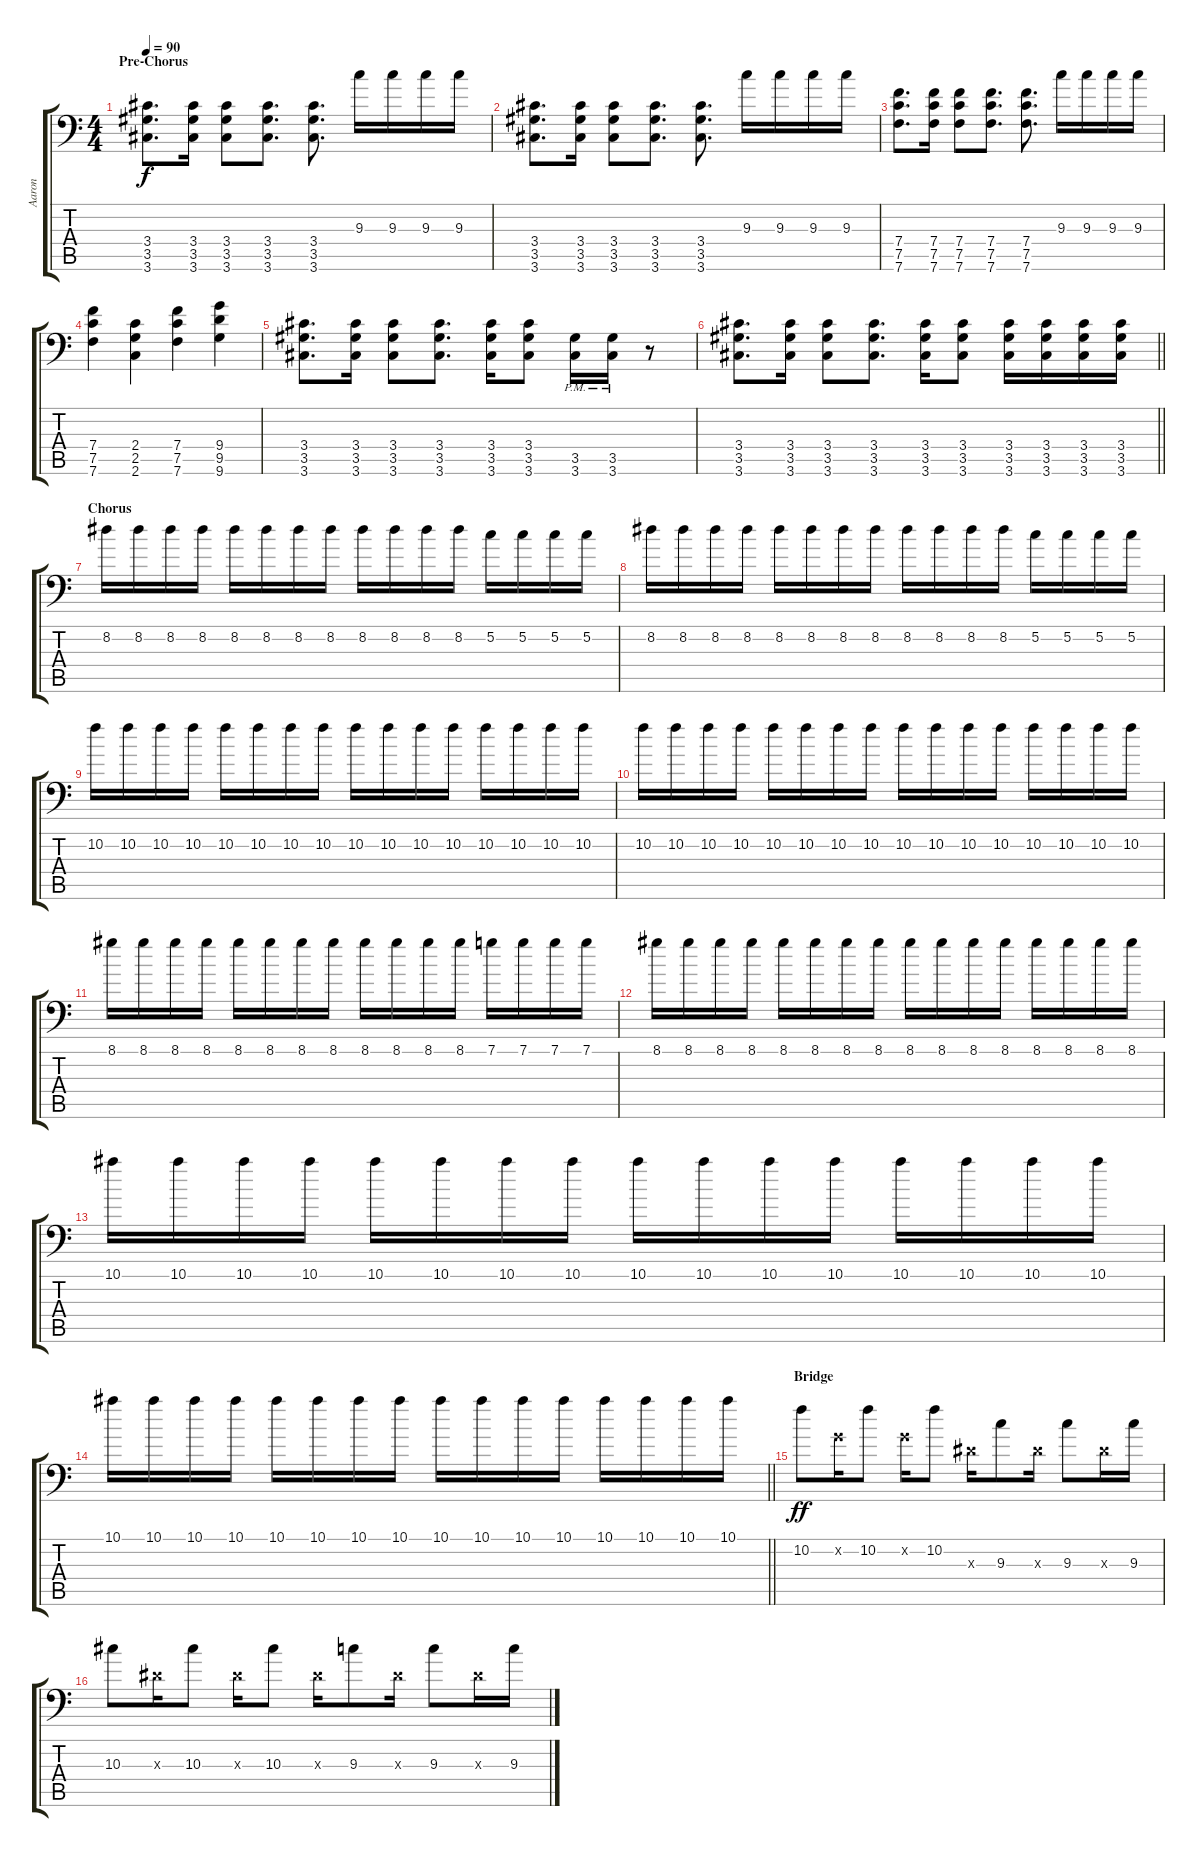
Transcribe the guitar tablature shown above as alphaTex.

\track ("Aaron" "Aaron") {instrument overdrivenguitar}
\staff {score tabs}
\tuning (C4 G3 Eb3 Bb2 F2 Bb1) {hide}
\ts (4 4)
\section ("" "Pre-Chorus")
\tempo 90
\clef f4
\ks c
(3.4 3.5 3.6).8{d dy f instrument overdrivenguitar} (3.4 3.5 3.6).16 (3.4 3.5 3.6).8 (3.4 3.5 3.6).8{d} (3.4 3.5 3.6).8{d} 9.3.16 9.3.16 9.3.16 9.3.16 |
(3.4 3.5 3.6).8{d} (3.4 3.5 3.6).16 (3.4 3.5 3.6).8 (3.4 3.5 3.6).8{d} (3.4 3.5 3.6).8{d} 9.3.16 9.3.16 9.3.16 9.3.16 |
(7.4 7.5 7.6).8{d} (7.4 7.5 7.6).16 (7.4 7.5 7.6).8 (7.4 7.5 7.6).8{d} (7.4 7.5 7.6).8{d} 9.3.16 9.3.16 9.3.16 9.3.16 |
(7.4 7.5 7.6).4 (2.4 2.5 2.6).4 (7.4 7.5 7.6).4 (9.4 9.5 9.6).4 |
(3.4 3.5 3.6).8{d} (3.4 3.5 3.6).16 (3.4 3.5 3.6).8 (3.4 3.5 3.6).8{d} (3.4 3.5 3.6).16 (3.4 3.5 3.6).8 (3.5{pm} 3.6{pm}).16 (3.5{pm} 3.6{pm}).16 r.8 |
\barLineRight lightlight
(3.4 3.5 3.6).8{d} (3.4 3.5 3.6).16 (3.4 3.5 3.6).8 (3.4 3.5 3.6).8{d} (3.4 3.5 3.6).16 (3.4 3.5 3.6).8 (3.4 3.5 3.6).16 (3.4 3.5 3.6).16 (3.4 3.5 3.6).16 (3.4 3.5 3.6).16 |
\section ("" "Chorus")
8.2.16{volume 9 instrument distortionguitar} 8.2.16 8.2.16 8.2.16 8.2.16 8.2.16 8.2.16 8.2.16 8.2.16 8.2.16 8.2.16 8.2.16 5.2.16 5.2.16 5.2.16 5.2.16 |
8.2.16 8.2.16 8.2.16 8.2.16 8.2.16 8.2.16 8.2.16 8.2.16 8.2.16 8.2.16 8.2.16 8.2.16 5.2.16 5.2.16 5.2.16 5.2.16 |
10.2.16 10.2.16 10.2.16 10.2.16 10.2.16 10.2.16 10.2.16 10.2.16 10.2.16 10.2.16 10.2.16 10.2.16 10.2.16 10.2.16 10.2.16 10.2.16 |
10.2.16 10.2.16 10.2.16 10.2.16 10.2.16 10.2.16 10.2.16 10.2.16 10.2.16 10.2.16 10.2.16 10.2.16 10.2.16 10.2.16 10.2.16 10.2.16 |
8.1.16 8.1.16 8.1.16 8.1.16 8.1.16 8.1.16 8.1.16 8.1.16 8.1.16 8.1.16 8.1.16 8.1.16 7.1.16 7.1.16 7.1.16 7.1.16 |
8.1.16 8.1.16 8.1.16 8.1.16 8.1.16 8.1.16 8.1.16 8.1.16 8.1.16 8.1.16 8.1.16 8.1.16 8.1.16 8.1.16 8.1.16 8.1.16 |
10.1.16 10.1.16 10.1.16 10.1.16 10.1.16 10.1.16 10.1.16 10.1.16 10.1.16 10.1.16 10.1.16 10.1.16 10.1.16 10.1.16 10.1.16 10.1.16 |
\barLineRight lightlight
10.1.16 10.1.16 10.1.16 10.1.16 10.1.16 10.1.16 10.1.16 10.1.16 10.1.16 10.1.16 10.1.16 10.1.16 10.1.16 10.1.16 10.1.16 10.1.16 |
\section ("" "Bridge")
10.2.8{dy ff instrument distortionguitar} 0.2{x}.16 10.2.8 0.2{x}.16 10.2.8 0.3{x}.16 9.3.8 0.3{x}.16 9.3.8 0.3{x}.16 9.3.16 |
10.3.8 0.3{x}.16 10.3.8 0.3{x}.16 10.3.8 0.3{x}.16 9.3.8 0.3{x}.16 9.3.8 0.3{x}.16 9.3.16
